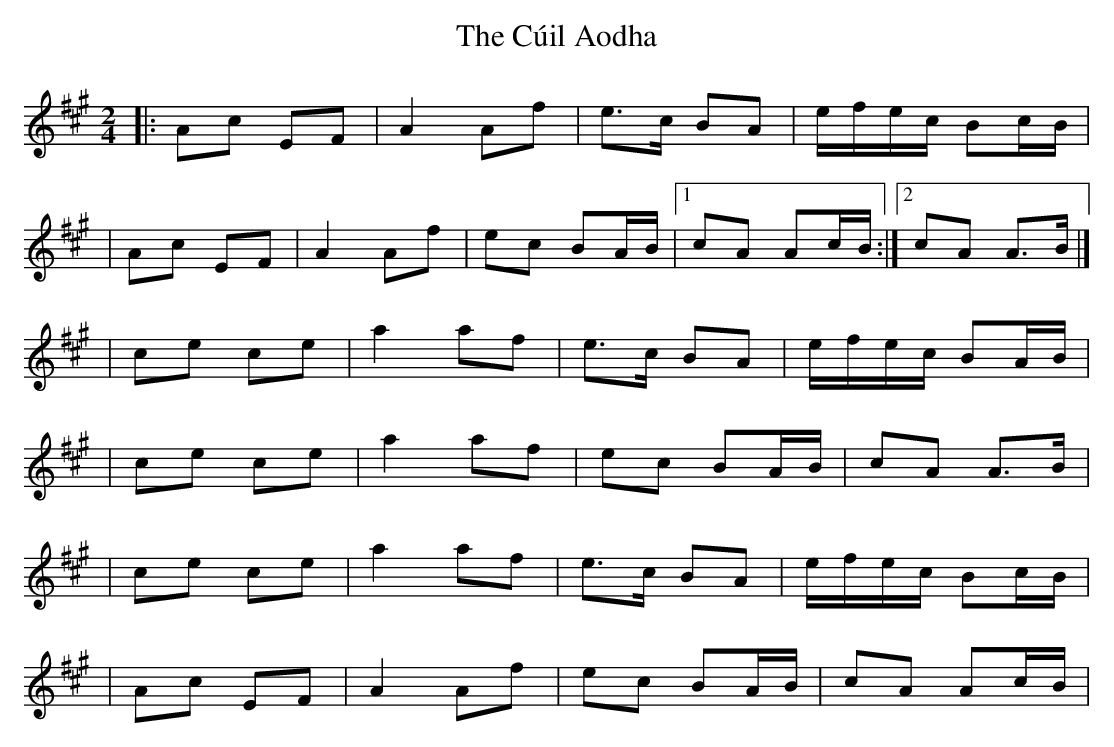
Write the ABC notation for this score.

X:1
T:The Cúil Aodha
M:2/4
L:1/8
K:A
|:Ac EF|A2 Af|e>c BA|e/f/e/c/ Bc/B/|
|Ac EF|A2 Af|ec BA/B/|1 cA Ac/B/:|2 cA A>B|]
|ce ce|a2 af|e>c BA|e/f/e/c/ BA/B/|
|ce ce|a2 af|ec BA/B/|cA A>B|
|ce ce|a2 af|e>c BA|e/f/e/c/ Bc/B/|
|Ac EF|A2 Af|ec BA/B/|cA Ac/B/|
